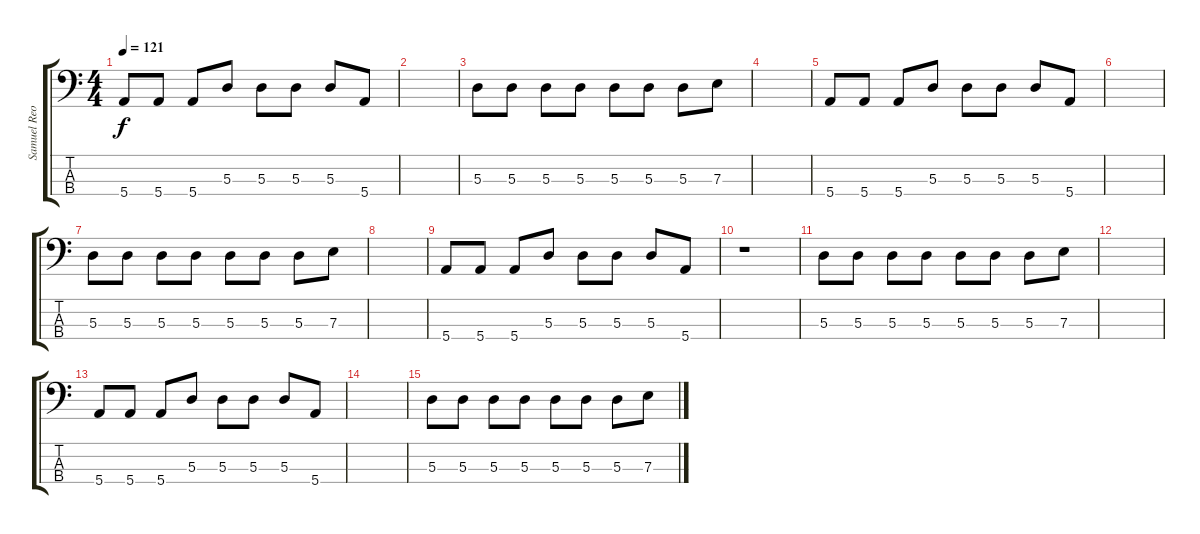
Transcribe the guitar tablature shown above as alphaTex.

\track ("Samuel Reoli" "Samuel Reo") {instrument electricbassfinger}
\staff {score tabs}
\tuning (G2 D2 A1 E1) {hide}
\ts (4 4)
\tempo 121
\clef f4
\ks c
5.4.8{dy f} 5.4.8 5.4.8 5.3.8 5.3.8 5.3.8 5.3.8 5.4.8 |
|
5.3.8 5.3.8 5.3.8 5.3.8 5.3.8 5.3.8 5.3.8 7.3.8 |
|
5.4.8 5.4.8 5.4.8 5.3.8 5.3.8 5.3.8 5.3.8 5.4.8 |
|
5.3.8 5.3.8 5.3.8 5.3.8 5.3.8 5.3.8 5.3.8 7.3.8 |
|
5.4.8 5.4.8 5.4.8 5.3.8 5.3.8 5.3.8 5.3.8 5.4.8 |
r.1 |
5.3.8 5.3.8 5.3.8 5.3.8 5.3.8 5.3.8 5.3.8 7.3.8 |
|
5.4.8 5.4.8 5.4.8 5.3.8 5.3.8 5.3.8 5.3.8 5.4.8 |
|
5.3.8 5.3.8 5.3.8 5.3.8 5.3.8 5.3.8 5.3.8 7.3.8
